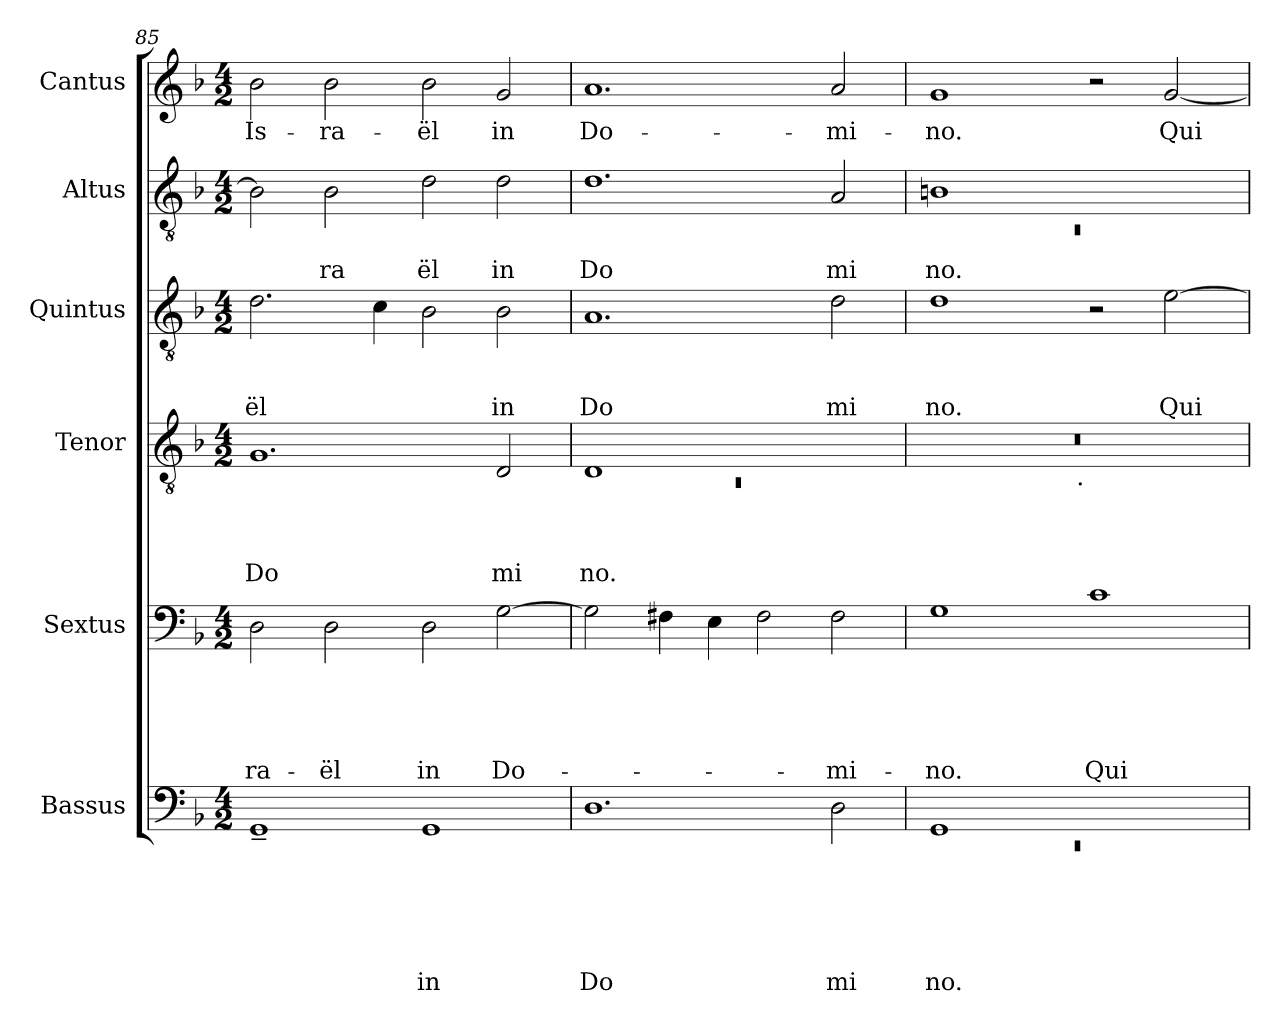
**kern	**text	**text	**text	**text	**text	**text	**kern	**text	**text	**text	**text	**text	**kern	**text	**text	**text	**text	**kern	**text	**text	**text	**kern	**text	**text	**kern	**text
*part6	*part6	*part6	*part6	*part6	*part6	*part6	*part5	*part5	*part5	*part5	*part5	*part5	*part4	*part4	*part4	*part4	*part4	*part3	*part3	*part3	*part3	*part2	*part2	*part2	*part1	*part1
*staff6	*staff6	*staff6	*staff6	*staff6	*staff6	*staff6	*staff5	*staff5	*staff5	*staff5	*staff5	*staff5	*staff4	*staff4	*staff4	*staff4	*staff4	*staff3	*staff3	*staff3	*staff3	*staff2	*staff2	*staff2	*staff1	*staff1
*I"Bassus	*	*	*	*	*	*	*I"Sextus	*	*	*	*	*	*I"Tenor	*	*	*	*	*I"Quintus	*	*	*	*I"Altus	*	*	*I"Cantus	*
*I'Bassus	*	*	*	*	*	*	*I'Sextus	*	*	*	*	*	*I'Tenor	*	*	*	*	*I'Quintus	*	*	*	*I'Altus	*	*	*I'Cantus	*
!!LO:PB:g=z
*clefF4	*	*	*	*	*	*	*clefF4	*	*	*	*	*	*clefGv2	*	*	*	*	*clefGv2	*	*	*	*clefGv2	*	*	*clefG2	*
*k[b-]	*	*	*	*	*	*	*k[b-]	*	*	*	*	*	*k[b-]	*	*	*	*	*k[b-]	*	*	*	*k[b-]	*	*	*k[b-]	*
*F:	*	*	*	*	*	*	*F:	*	*	*	*	*	*F:	*	*	*	*	*F:	*	*	*	*F:	*	*	*F:	*
*M4/2	*	*	*	*	*	*	*M4/2	*	*	*	*	*	*M4/2	*	*	*	*	*M4/2	*	*	*	*M4/2	*	*	*M4/2	*
=85	=85	=85	=85	=85	=85	=85	=85	=85	=85	=85	=85	=85	=85	=85	=85	=85	=85	=85	=85	=85	=85	=85	=85	=85	=85	=85
!	!	!	!	!	!	!	!	!	!	!	!	!LO:LY:b	!	!	!	!	!LO:LY:b	!	!	!	!LO:LY:b	!	!	!	!	!LO:LY:b
1GG~<	.	.	.	.	.	.	2D\	.	.	.	.	ra-	1.G	.	.	.	Do	2.d\	.	.	ël	2B-\]	.	.	2b-\	Is-
!	!	!	!	!	!	!	!	!	!	!	!	!LO:LY:b	!	!	!	!	!	!	!	!	!	!	!	!LO:LY:b	!	!LO:LY:b
.	.	.	.	.	.	.	2D\	.	.	.	.	-ël	.	.	.	.	.	.	.	.	.	2B-\	.	ra	2b-\	-ra-
.	.	.	.	.	.	.	.	.	.	.	.	.	.	.	.	.	.	4c\	.	.	.	.	.	.	.	.
!	!	!	!	!	!	!LO:LY:b	!	!	!	!	!	!LO:LY:b	!	!	!	!	!	!	!	!	!	!	!	!LO:LY:b	!	!LO:LY:b
1GG	.	.	.	.	.	in	2D\	.	.	.	.	in	.	.	.	.	.	2B-\	.	.	.	2d\	.	ël	2b-\	-ël
!	!	!	!	!	!	!	!	!	!	!	!	!LO:LY:b	!	!	!	!	!LO:LY:b	!	!	!	!LO:LY:b	!	!	!LO:LY:b	!	!LO:LY:b
.	.	.	.	.	.	.	[>2G\	.	.	.	.	Do-	2D/	.	.	.	mi	2B-\	.	.	in	2d\	.	in	2g/	in
=86	=86	=86	=86	=86	=86	=86	=86	=86	=86	=86	=86	=86	=86	=86	=86	=86	=86	=86	=86	=86	=86	=86	=86	=86	=86	=86
*	*	*	*	*	*	*	*	*	*	*	*	*	*^	*	*	*	*	*	*	*	*	*	*	*	*	*
!	!	!	!	!	!	!LO:LY:b	!	!	!	!	!	!	!	!LO:N:vis=1	!	!	!	!LO:LY:b	!	!	!	!LO:LY:b	!	!	!LO:LY:b	!	!LO:LY:b
1.D	.	.	.	.	.	Do	2G\]	.	.	.	.	.	1D	0rC	.	.	.	no.	1.A	.	.	Do	1.d	.	Do	1.a	Do-
.	.	.	.	.	.	.	4F#X\	.	.	.	.	.	.	.	.	.	.	.	.	.	.	.	.	.	.	.	.
.	.	.	.	.	.	.	4E\	.	.	.	.	.	.	.	.	.	.	.	.	.	.	.	.	.	.	.	.
.	.	.	.	.	.	.	2F#\	.	.	.	.	.	1ryy	.	.	.	.	.	.	.	.	.	.	.	.	.	.
!	!	!	!	!	!	!LO:LY:b	!	!	!	!	!	!LO:LY:b	!	!	!	!	!	!	!	!	!	!LO:LY:b	!	!	!LO:LY:b	!	!LO:LY:b
2D\	.	.	.	.	.	mi	2F#\	.	.	.	.	-mi-	.	.	.	.	.	.	2d\	.	.	mi	2A/	.	mi	2a/	-mi-
=87	=87	=87	=87	=87	=87	=87	=87	=87	=87	=87	=87	=87	=87	=87	=87	=87	=87	=87	=87	=87	=87	=87	=87	=87	=87	=87	=87
*^	*	*	*	*	*	*	*	*	*	*	*	*	*	*	*	*	*	*	*	*	*	*	*^	*	*	*	*
!	!LO:N:vis=1	!	!	!	!	!	!LO:LY:b	!	!	!	!	!	!LO:LY:b	!	!	!	!	!	!	!	!	!	!LO:LY:b	!	!LO:N:vis=1	!	!LO:LY:b	!	!LO:LY:b
1GG	0rEE	.	.	.	.	.	no.	1G	.	.	.	.	-no.	0r	2ryy	.	.	.	.	1d	.	.	no.	1Bn	0rC	.	no.	1g	-no.
.	.	.	.	.	.	.	.	.	.	.	.	.	.	.	4...ryy	.	.	.	.	.	.	.	.	.	.	.	.	.	.
!	!	!	!	!	!	!	!	!	!	!	!	!	!	!	!LO:TX:b:t=.	!	!	!	!	!	!	!	!	!	!	!	!	!	!
.	.	.	.	.	.	.	.	.	.	.	.	.	.	.	1ryy	.	.	.	.	.	.	.	.	.	.	.	.	.	.
!	!	!	!	!	!	!	!	!	!	!	!	!	!LO:LY:b	!	!	!	!	!	!	!	!	!	!	!	!	!	!	!	!
1ryy	.	.	.	.	.	.	.	1c	.	.	.	.	Qui-	.	.	.	.	.	.	2r	.	.	.	1ryy	.	.	.	2r	.
!	!	!	!	!	!	!	!	!	!	!	!	!	!	!	!	!	!	!	!	!	!	!	!LO:LY:b	!	!	!	!	!	!LO:LY:b
.	.	.	.	.	.	.	.	.	.	.	.	.	.	.	.	.	.	.	.	[>2e\	.	.	Qui	.	.	.	.	[<2g/	Qui-
.	.	.	.	.	.	.	.	.	.	.	.	.	.	.	32ryy	.	.	.	.	.	.	.	.	.	.	.	.	.	.
*v	*v	*	*	*	*	*	*	*	*	*	*	*	*	*v	*v	*	*	*	*	*	*	*	*	*v	*v	*	*	*	*
=	=	=	=	=	=	=	=	=	=	=	=	=	=	=	=	=	=	=	=	=	=	=	=	=	=	=
*-	*-	*-	*-	*-	*-	*-	*-	*-	*-	*-	*-	*-	*-	*-	*-	*-	*-	*-	*-	*-	*-	*-	*-	*-	*-	*-
